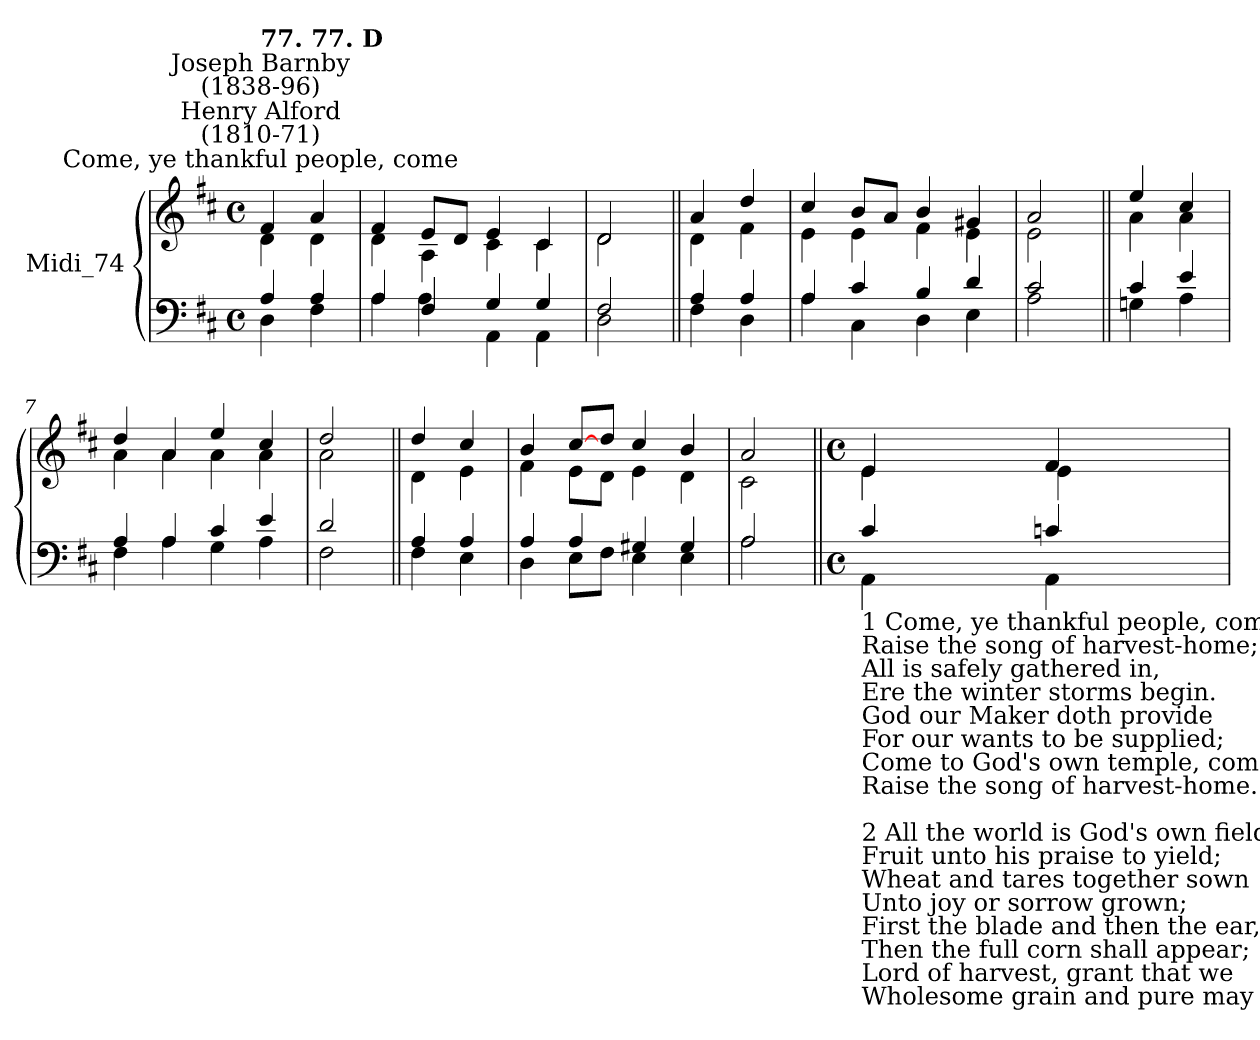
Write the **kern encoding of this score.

**kern	**kern
*part2	*part1
*staff2	*staff1
*I"Midi_74	*I"Midi_74
*clefF4	*clefG2
*k[f#c#]	*k[f#c#]
*D:	*D:
*M4/4	*M4/4
*met(c)	*met(c)
=	=
*^	*^
!	!	!LO:TX:a:cj:t=Come, ye thankful people, come	!
!	!	!LO:TX:a:cj:t=Henry Alford\n(1810-71)	!
!	!	!LO:TX:a:cj:t=Joseph Barnby\n(1838-96)	!
!	!	!LO:TX:a:B:t=77. 77. D	!
4A/	4D\	4f#/	4d\
4A/	4F#\	4a/	4d\
=1	=1	=1	=1
4A/	4A\	4f#/	4d\
4F#/	4A\	8e/L	4A\
.	.	8d/J	.
4G/	4AA\	4e/	4c#\
4G/	4AA\	4c#/	4c#\
=2	=2	=2	=2
2F#/	2D\	2d/	2d\
=3||	=3||	=3||	=3||
4A/	4F#\	4a/	4d\
4A/	4D\	4dd/	4f#\
=4	=4	=4	=4
4A/	4A\	4cc#/	4e\
4c#/	4C#\	8b/L	4e\
.	.	8a/J	.
4B/	4D\	4b/	4f#\
4d/	4E\	4g#X/	4e\
=5	=5	=5	=5
2c#/	2A\	2a/	2e\
=6||	=6||	=6||	=6||
4c#/	4Gn\	4ee/	4a\
4e/	4A\	4cc#/	4a\
=7	=7	=7	=7
4A/	4F#\	4dd/	4a\
4A/	4A\	4a/	4a\
4c#/	4G\	4ee/	4a\
4e/	4A\	4cc#/	4a\
=8	=8	=8	=8
2d/	2F#\	2dd/	2a\
=9||	=9||	=9||	=9||
4A/	4F#\	4dd/	4d\
4A/	4E\	4cc#/	4e\
=10	=10	=10	=10
4A/	4D\	4b/	4f#\
4A/	8E\L	[8cc#/L	8e\L
.	8F#\J	8dd/J	8d\J
4G#X/	4E\	4cc#/	4e\
4G#/	4E\	4b/	4d\
=11	=11	=11	=11
2A/	2A\	2a/	2c#\
!!LO:LB:g=z	!!
=12||	=12||	=12||	=12||
*M4/4	*	*M4/4	*
*met(c)	*	*met(c)	*
!LO:TX:b:t=1 Come, ye thankful people, come, \nRaise the song of harvest-home; \nAll is safely gathered in, \nEre the winter storms begin. \nGod our Maker doth provide \nFor our wants to be supplied; \nCome to God's own temple, come, \nRaise the song of harvest-home. \n\n2 All the world is God's own field, \nFruit unto his praise to yield; \nWheat and tares together sown \nUnto joy or sorrow grown; \nFirst the blade and then the ear, \nThen the full corn shall appear; \nLord of harvest, grant that we \nWholesome grain and pure may be.	!	!	!
4c#/	4AA\	4e/	4e\
4cn/	4AA\	4f#/	4e\
*v	*v	*	*
*	*v	*v
=	=
*-	*-
